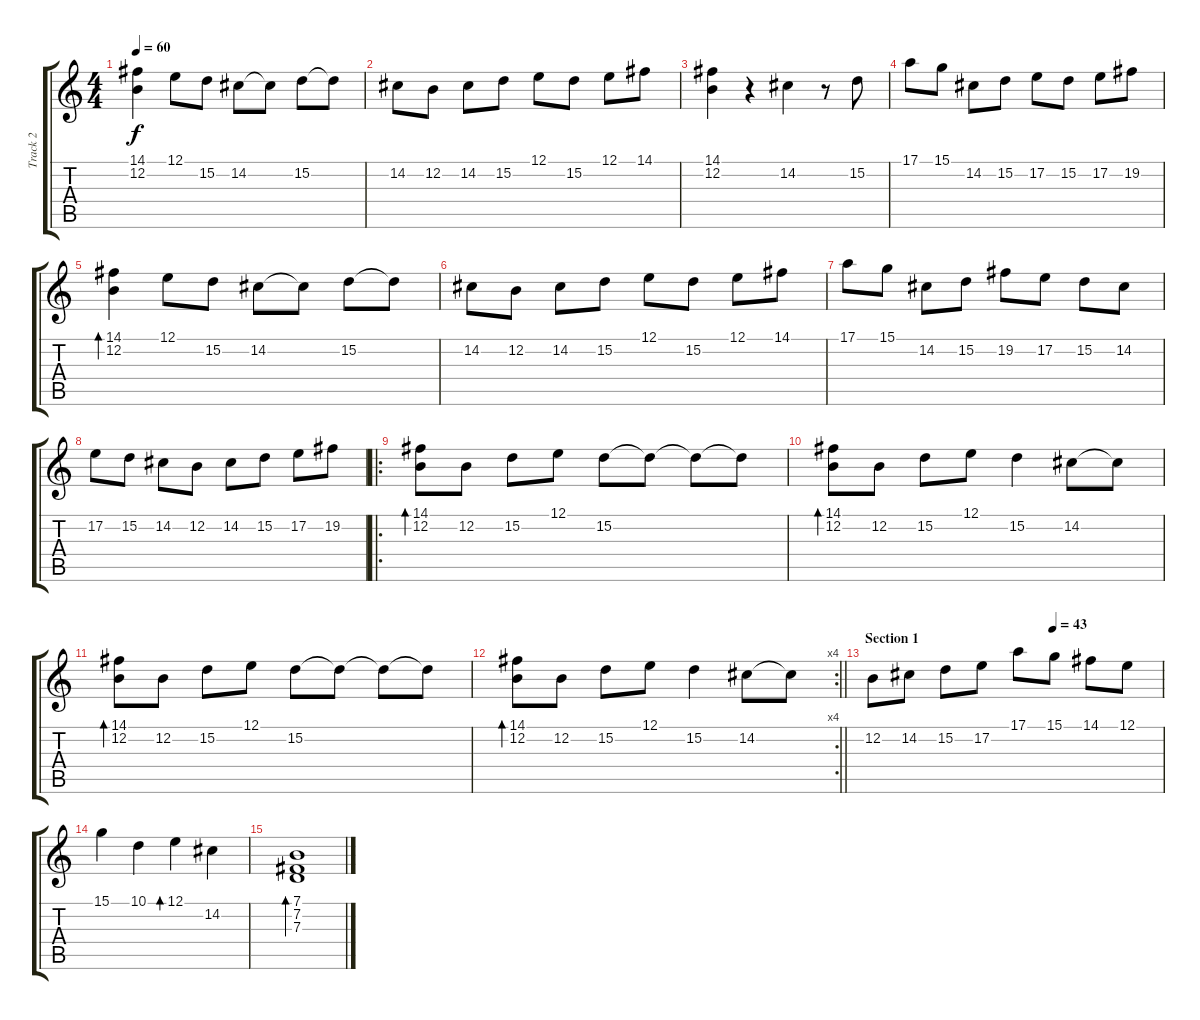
\track ("Track 2" "Track 2") {instrument brightacousticpiano}
\staff {score tabs}
\tuning (E4 B3 G3 D3 A2 E2) {hide}
\ts (4 4)
\tempo 60
\clef g2
\ks c
(14.1 12.2).4{dy f} 12.1.8 15.2.8 14.2.8 14.2{t}.8 15.2.8 15.2{t}.8 |
14.2.8 12.2.8 14.2.8 15.2.8 12.1.8 15.2.8 12.1.8 14.1.8 |
(14.1 12.2).4 r.4 14.2.4 r.8 15.2.8 |
17.1.8 15.1.8 14.2.8 15.2.8 17.2.8 15.2.8 17.2.8 19.2.8 |
(14.1 12.2).4{bd 240} 12.1.8 15.2.8 14.2.8 14.2{t}.8 15.2.8 15.2{t}.8 |
14.2.8 12.2.8 14.2.8 15.2.8 12.1.8 15.2.8 12.1.8 14.1.8 |
17.1.8 15.1.8 14.2.8 15.2.8 19.2.8 17.2.8 15.2.8 14.2.8 |
17.2.8 15.2.8 14.2.8 12.2.8 14.2.8 15.2.8 17.2.8 19.2.8 |
\ro
(14.1 12.2).8{bd 240} 12.2.8 15.2.8 12.1.8 15.2.8 15.2{t}.8 15.2{t}.8 15.2{t}.8 |
(14.1 12.2).8{bd 240} 12.2.8 15.2.8 12.1.8 15.2.4 14.2.8 14.2{t}.8 |
(14.1 12.2).8{bd 240} 12.2.8 15.2.8 12.1.8 15.2.8 15.2{t}.8 15.2{t}.8 15.2{t}.8 |
\rc 4
\barLineRight lightlight
(14.1 12.2).8{bd 240} 12.2.8 15.2.8 12.1.8 15.2.4 14.2.8 14.2{t}.8 |
\section ("" "Section 1")
\tempo (43 0.625)
12.2.8 14.2.8 15.2.8 17.2.8 17.1.8 15.1.8 14.1.8 12.1.8 |
15.1.4 10.1.4 12.1.4{bd 240} 14.2.4 |
(7.1 7.2 7.3).1{bd 240}
